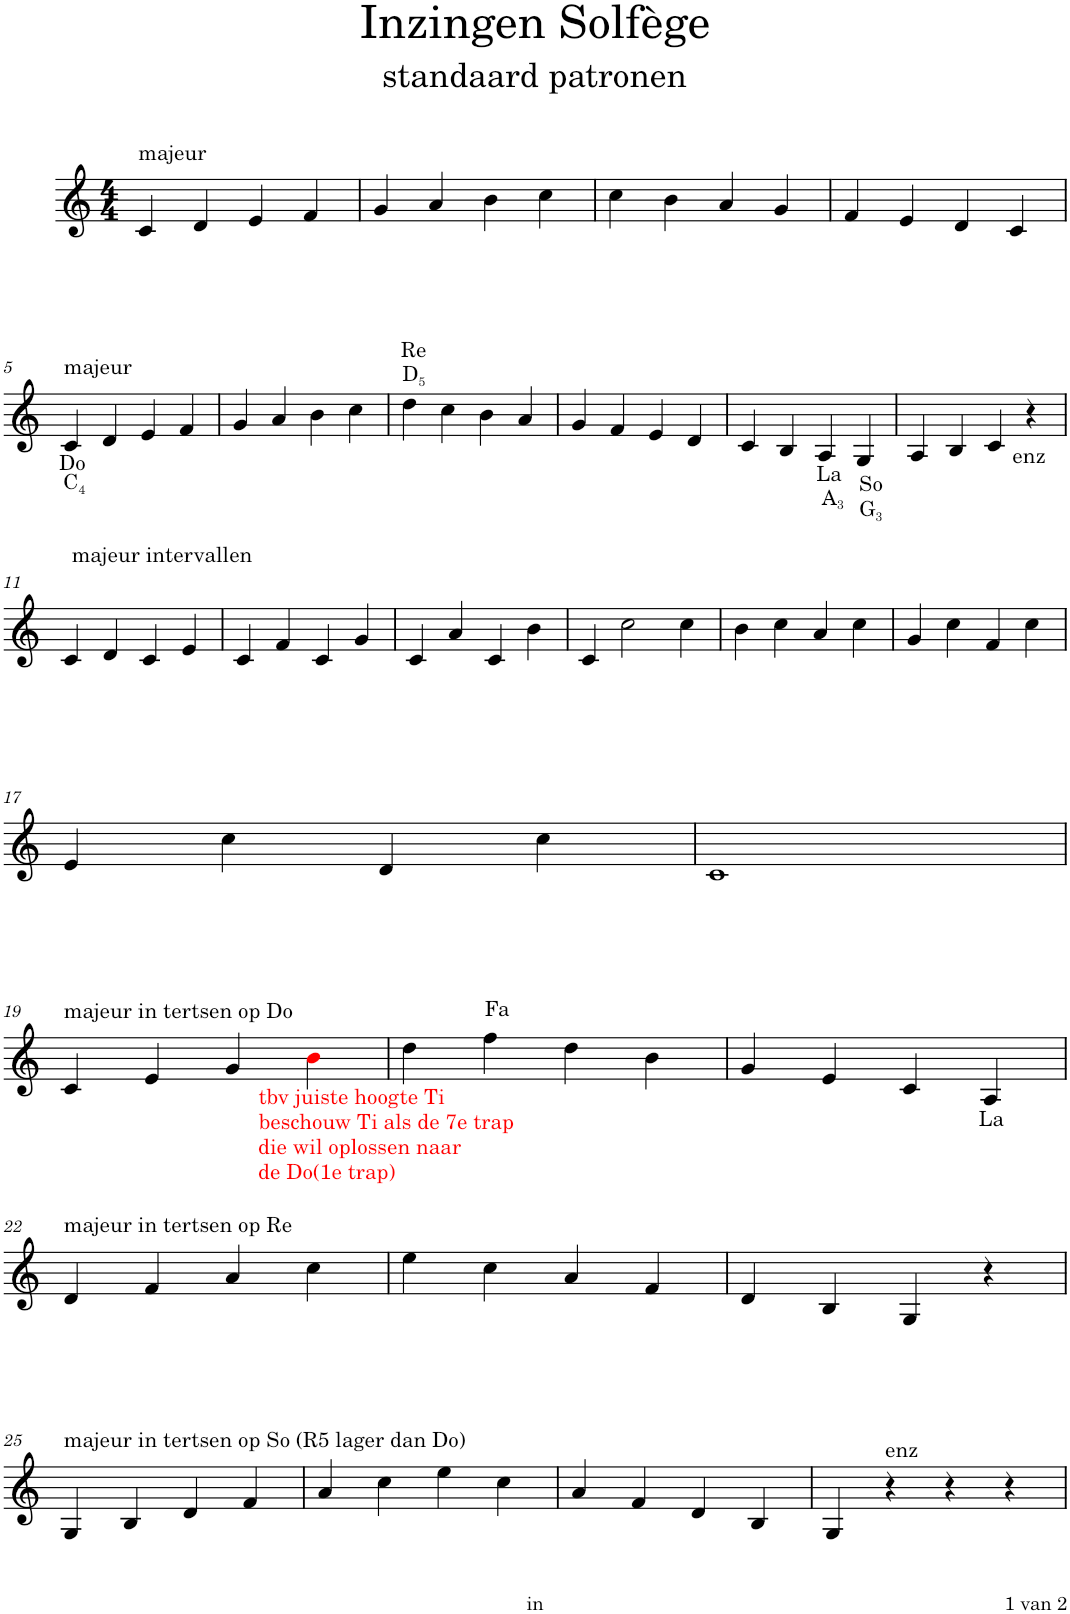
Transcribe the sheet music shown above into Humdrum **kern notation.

**kern
*part1
*staff1
*I"Piano
*I'Pno.
*clefG2
*k[]
*M4/4
=1
!LO:TX:a:t=majeur
4c/
4d/
4e/
4f/
=2
4g/
4a/
4b\
4cc\
=3
4cc\
4b\
4a/
4g/
=4
4f/
4e/
4d/
4c/
!!LO:LB:g=z
=5
!LO:TX:a:t=majeur
!LO:TX:b:t=Do
!LO:TX:b:t=C
!LO:TX:b:t=4
4c/
4d/
4e/
4f/
=6
4g/
4a/
4b\
4cc\
=7
!LO:TX:a:t=Re
!LO:TX:a:t=D
!LO:TX:a:t=5
4dd\
4cc\
4b\
4a/
=8
4g/
4f/
4e/
4d/
=9
4c/
4B/
!LO:TX:b:t=La
!LO:TX:b:t=A
!LO:TX:b:t=3
4A/
!LO:TX:b:t=So
!LO:TX:b:t=G
!LO:TX:b:t=3
4G/
=10
4A/
!LO:TX:b:t=enz
4B/
4c/
4r
!!LO:LB:g=z
=11
!LO:TX:a:t=majeur intervallen
4c/
4d/
4c/
4e/
=12
4c/
4f/
4c/
4g/
=13
4c/
4a/
4c/
4b\
=14
4c/
2cc\
4cc\
=15
4b\
4cc\
4a/
4cc\
=16
4g/
4cc\
4f/
4cc\
!!LO:LB:g=z
=17
4e/
4cc\
4d/
4cc\
=18
1c
!!LO:LB:g=z
=19
!LO:TX:a:t=majeur in tertsen op Do
4c/
4e/
4g/
!LO:TX:b:color=#FF0000:t=tbv juiste hoogte Ti
!LO:TX:b:t=beschouw Ti als de 7e trap
!LO:TX:b:t=die wil oplossen naar
!LO:TX:b:t=de Do(1e trap)
4bi\
=20
4dd\
!LO:TX:a:t=Fa
4ff\
4dd\
4b\
=21
4g/
4e/
4c/
!LO:TX:b:t=La
4A/
!!LO:LB:g=z
=22
!LO:TX:a:t=majeur in tertsen op Re
4d/
4f/
4a/
4cc\
=23
4ee\
4cc\
4a/
4f/
=24
4d/
4B/
4G/
4r
!!LO:LB:g=z
=25
!LO:TX:a:t=majeur in tertsen op So (R5 lager dan Do)
4G/
4B/
4d/
4f/
=26
4a/
4cc\
4ee\
4cc\
=27
4a/
4f/
4d/
4B/
=28
4G/
!LO:TX:a:t=enz
4r
4r
4r
=
*-
